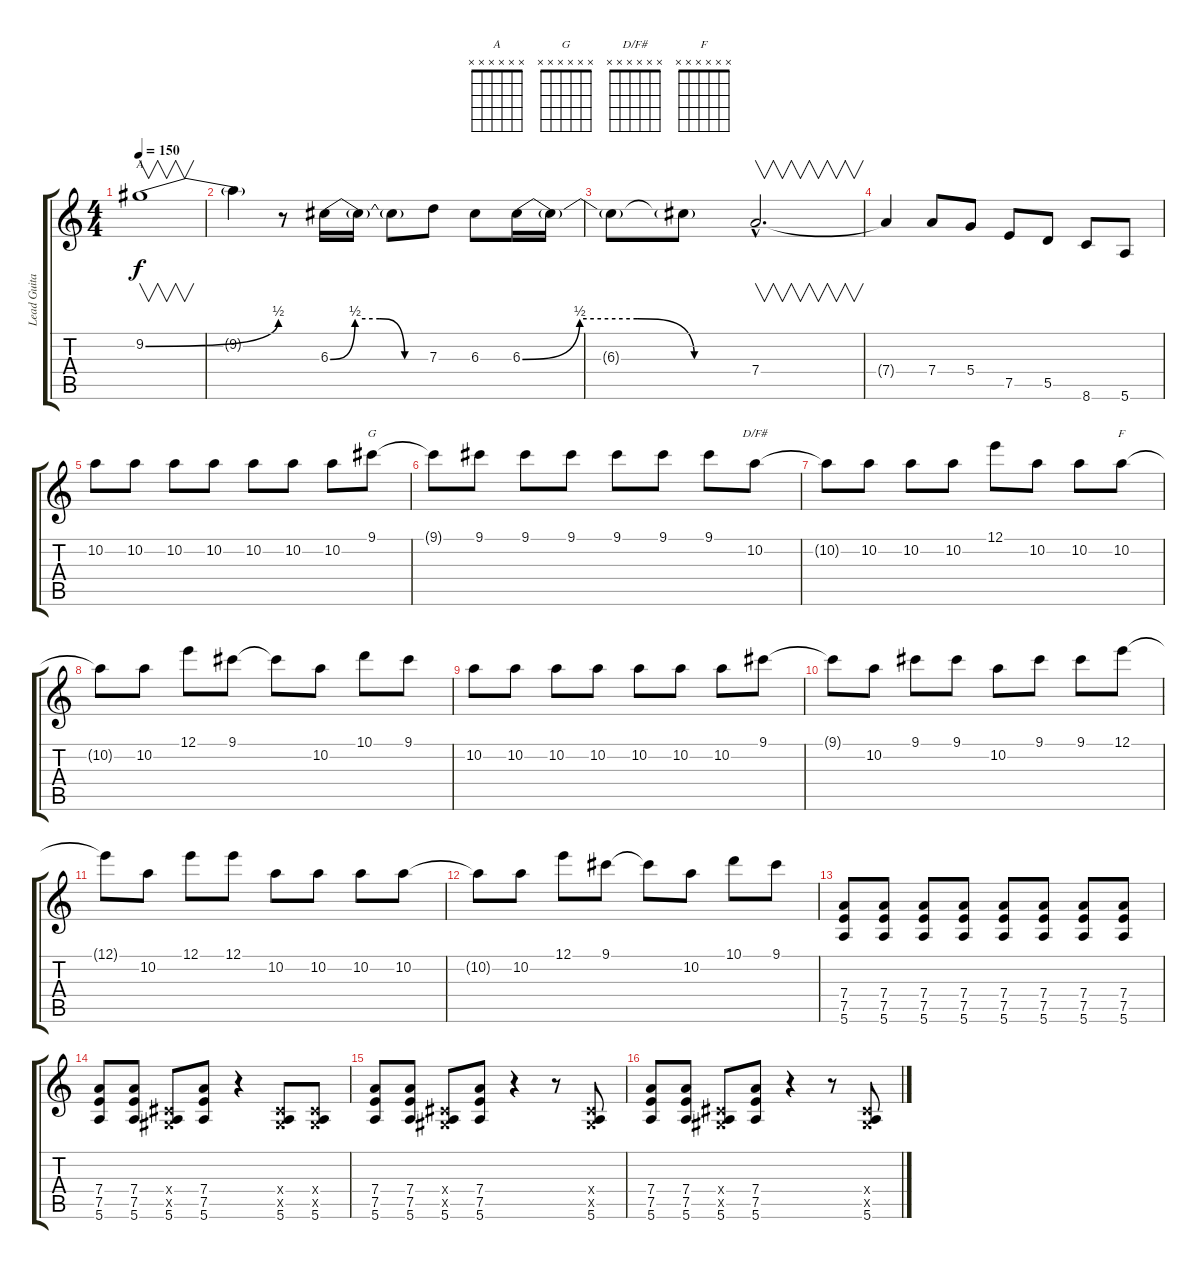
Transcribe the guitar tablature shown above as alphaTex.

\track ("Lead Guitar" "Lead Guita") {instrument overdrivenguitar}
\staff {score tabs}
\tuning (E4 B3 G3 D3 A2 E2) {hide}
\chord ("A" x x x x x x) {firstfret 0}
\chord ("G" x x x x x x) {firstfret 0}
\chord ("D/F#" x x x x x x) {firstfret 0}
\chord ("F" x x x x x x) {firstfret 0}
\ts (4 4)
\tempo 150
\clef g2
\ks c
9.2{be (bend 0 0 60 2)}.1{v ch "A" dy f} |
9.2{t}.4 r.8 6.3{be (custom 0 0 15 2 30 2 45 0 60 0)}.16 6.3{t}.16 6.3{t}.8 7.3.8 6.3.8 6.3{be (custom 0 0 15 2 30 2 45 0 60 0)}.16 6.3{t}.16 |
6.3{t}.8 6.3{t}.8 7.4{hac}.2{v d} |
7.4{t}.4 7.4.8 5.4.8 7.5.8 5.5.8 8.6.8 5.6.8 |
10.2.8 10.2.8 10.2.8 10.2.8 10.2.8 10.2.8 10.2.8 9.1.8{ch "G"} |
9.1{t}.8 9.1.8 9.1.8 9.1.8 9.1.8 9.1.8 9.1.8 10.2.8{ch "D/F#"} |
10.2{t}.8 10.2.8 10.2.8 10.2.8 12.1.8 10.2.8 10.2.8 10.2.8{ch "F"} |
10.2{t}.8 10.2.8 12.1.8 9.1.8 9.1{t}.8 10.2.8 10.1.8 9.1.8 |
10.2.8 10.2.8 10.2.8 10.2.8 10.2.8 10.2.8 10.2.8 9.1.8 |
9.1{t}.8 10.2.8 9.1.8 9.1.8 10.2.8 9.1.8 9.1.8 12.1.8 |
12.1{t}.8 10.2.8 12.1.8 12.1.8 10.2.8 10.2.8 10.2.8 10.2.8 |
10.2{t}.8 10.2.8 12.1.8 9.1.8 9.1{t}.8 10.2.8 10.1.8 9.1.8 |
(7.4 7.5 5.6).8 (7.4 7.5 5.6).8 (7.4 7.5 5.6).8 (7.4 7.5 5.6).8 (7.4 7.5 5.6).8 (7.4 7.5 5.6).8 (7.4 7.5 5.6).8 (7.4 7.5 5.6).8 |
(7.4 7.5 5.6).8 (7.4 7.5 5.6).8 (-1.4{x} -1.5{x} 5.6).8 (7.4 7.5 5.6).8 r.4 (-1.4{x} -1.5{x} 5.6).8 (-1.4{x} -1.5{x} 5.6).8 |
(7.4 7.5 5.6).8 (7.4 7.5 5.6).8 (-1.4{x} -1.5{x} 5.6).8 (7.4 7.5 5.6).8 r.4 r.8 (-1.4{x} -1.5{x} 5.6).8 |
(7.4 7.5 5.6).8 (7.4 7.5 5.6).8 (-1.4{x} -1.5{x} 5.6).8 (7.4 7.5 5.6).8 r.4 r.8 (-1.4{x} -1.5{x} 5.6).8
